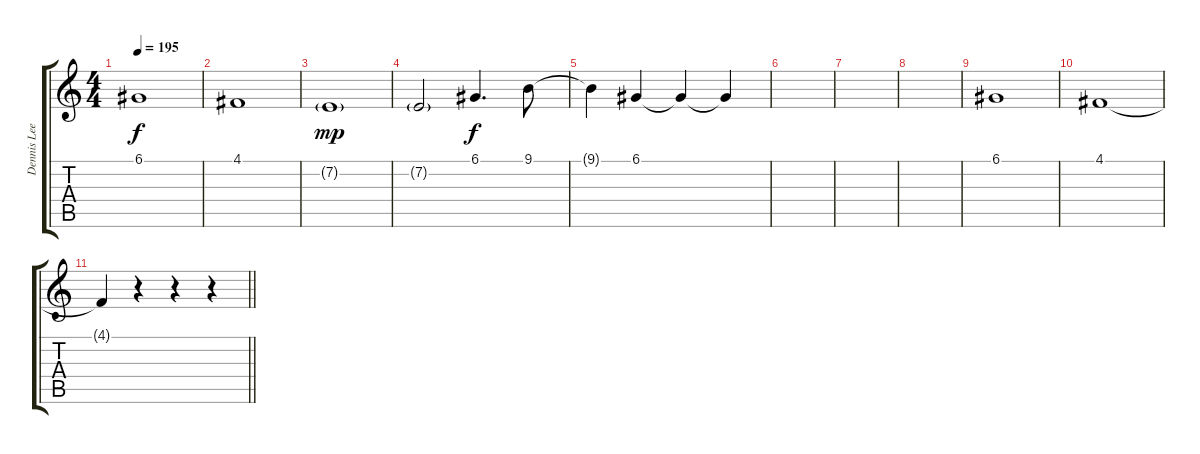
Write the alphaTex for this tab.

\track ("Dennis Lee - Back Vocals" "Dennis Lee") {instrument altosax}
\staff {score tabs}
\tuning (D4 A3 F3 C3 G2 D2) {hide}
\ts (4 4)
\tempo 195
\clef g2
\ks c
6.1.1{dy f} |
4.1.1 |
7.2{g}.1{dy mp} |
7.2{g}.2 6.1.4{d dy f} 9.1.8 |
9.1{t}.4 6.1.4 6.1{t}.4 6.1{t}.4 |
|
|
|
6.1.1 |
4.1.1 |
\barLineRight lightlight
4.1{t}.4 r.4 r.4 r.4
